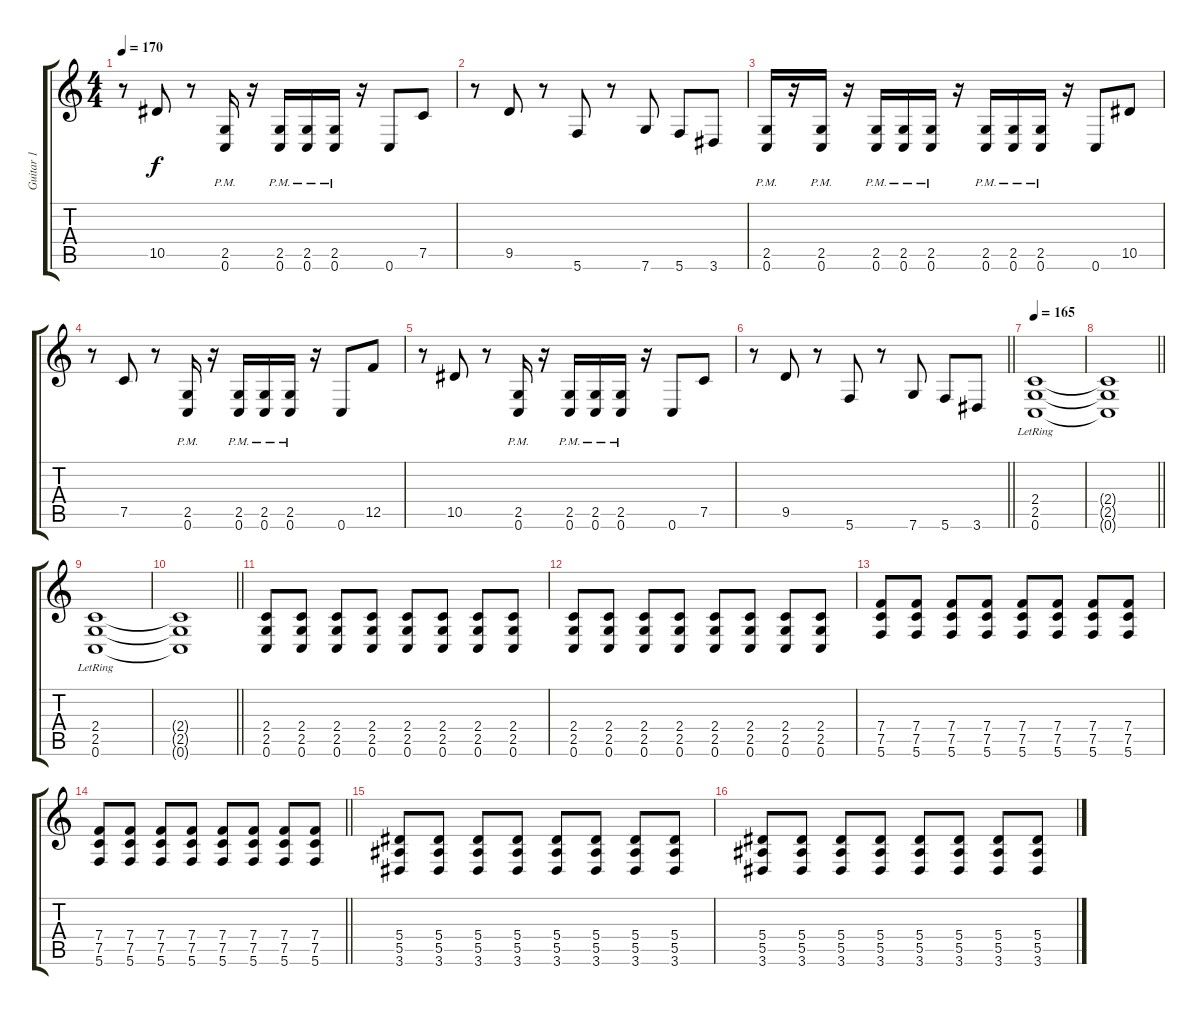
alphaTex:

\track ("Guitar 1" "Guitar 1") {instrument overdrivenguitar}
\staff {score tabs}
\tuning (C4 G3 Eb3 Bb2 F2 C2) {hide}
\ts (4 4)
\tempo 170
\clef g2
\ks c
r.8{dy f} 10.5.8 r.8 (2.5{pm} 0.6{pm}).16 r.16 (2.5{pm} 0.6{pm}).16 (2.5{pm} 0.6{pm}).16 (2.5{pm} 0.6{pm}).16 r.16 0.6.8 7.5.8 |
r.8 9.5.8 r.8 5.6.8 r.8 7.6.8 5.6.8 3.6.8 |
(2.5{pm} 0.6{pm}).16 r.16 (2.5{pm} 0.6{pm}).16 r.16 (2.5{pm} 0.6{pm}).16 (2.5{pm} 0.6{pm}).16 (2.5{pm} 0.6{pm}).16 r.16 (2.5{pm} 0.6{pm}).16 (2.5{pm} 0.6{pm}).16 (2.5{pm} 0.6{pm}).16 r.16 0.6.8 10.5.8 |
r.8 7.5.8 r.8 (2.5{pm} 0.6{pm}).16 r.16 (2.5{pm} 0.6{pm}).16 (2.5{pm} 0.6{pm}).16 (2.5{pm} 0.6{pm}).16 r.16 0.6.8 12.5.8 |
r.8 10.5.8 r.8 (2.5{pm} 0.6{pm}).16 r.16 (2.5{pm} 0.6{pm}).16 (2.5{pm} 0.6{pm}).16 (2.5{pm} 0.6{pm}).16 r.16 0.6.8 7.5.8 |
\barLineRight lightlight
r.8 9.5.8 r.8 5.6.8 r.8 7.6.8 5.6.8 3.6.8 |
\tempo 165
(2.4{lr} 2.5{lr} 0.6{lr}).1 |
\barLineRight lightlight
(2.4{t} 2.5{t} 0.6{t}).1 |
(2.4{lr} 2.5{lr} 0.6{lr}).1 |
\barLineRight lightlight
(2.4{t} 2.5{t} 0.6{t}).1 |
(2.4 2.5 0.6).8 (2.4 2.5 0.6).8 (2.4 2.5 0.6).8 (2.4 2.5 0.6).8 (2.4 2.5 0.6).8 (2.4 2.5 0.6).8 (2.4 2.5 0.6).8 (2.4 2.5 0.6).8 |
(2.4 2.5 0.6).8 (2.4 2.5 0.6).8 (2.4 2.5 0.6).8 (2.4 2.5 0.6).8 (2.4 2.5 0.6).8 (2.4 2.5 0.6).8 (2.4 2.5 0.6).8 (2.4 2.5 0.6).8 |
(7.4 7.5 5.6).8 (7.4 7.5 5.6).8 (7.4 7.5 5.6).8 (7.4 7.5 5.6).8 (7.4 7.5 5.6).8 (7.4 7.5 5.6).8 (7.4 7.5 5.6).8 (7.4 7.5 5.6).8 |
\barLineRight lightlight
(7.4 7.5 5.6).8 (7.4 7.5 5.6).8 (7.4 7.5 5.6).8 (7.4 7.5 5.6).8 (7.4 7.5 5.6).8 (7.4 7.5 5.6).8 (7.4 7.5 5.6).8 (7.4 7.5 5.6).8 |
(5.4 5.5 3.6).8 (5.4 5.5 3.6).8 (5.4 5.5 3.6).8 (5.4 5.5 3.6).8 (5.4 5.5 3.6).8 (5.4 5.5 3.6).8 (5.4 5.5 3.6).8 (5.4 5.5 3.6).8 |
(5.4 5.5 3.6).8 (5.4 5.5 3.6).8 (5.4 5.5 3.6).8 (5.4 5.5 3.6).8 (5.4 5.5 3.6).8 (5.4 5.5 3.6).8 (5.4 5.5 3.6).8 (5.4 5.5 3.6).8
